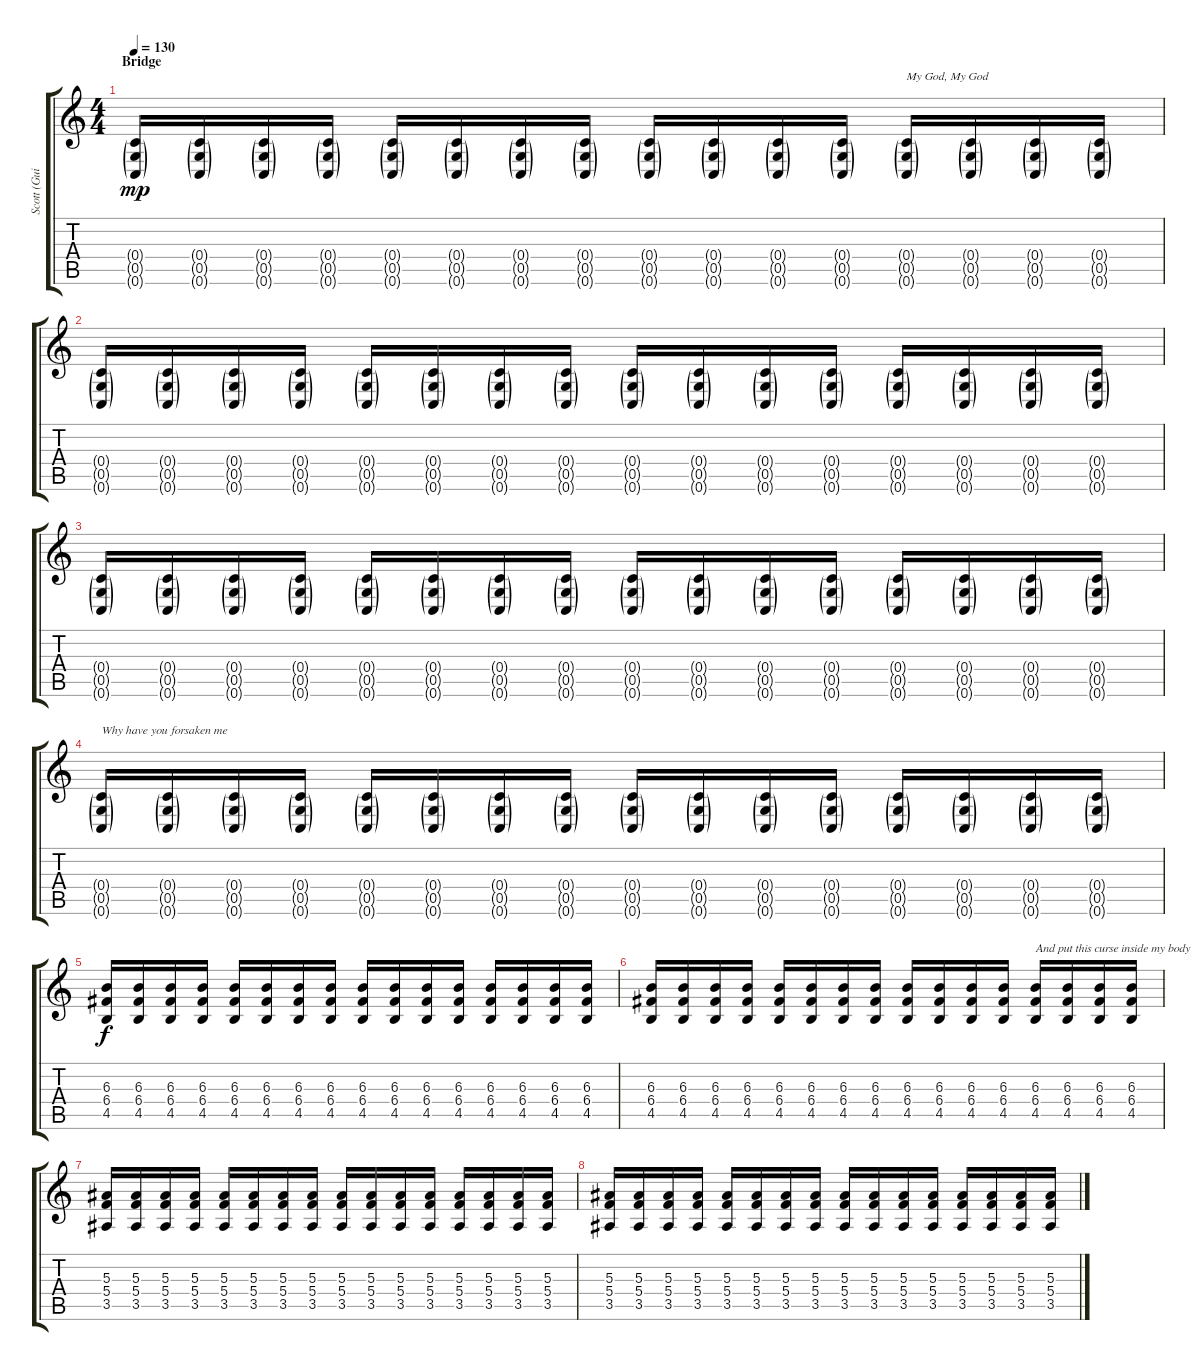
\track ("Scott (Guitar 1)" "Scott (Gui") {instrument overdrivenguitar}
\staff {score tabs}
\tuning (D4 A3 F3 C3 G2 C2) {hide}
\ts (4 4)
\section ("" "Bridge")
\tempo 130
\clef g2
\ks c
(0.4{g} 0.5{g} 0.6{g}).16{dy mp} (0.4{g} 0.5{g} 0.6{g}).16 (0.4{g} 0.5{g} 0.6{g}).16 (0.4{g} 0.5{g} 0.6{g}).16 (0.4{g} 0.5{g} 0.6{g}).16 (0.4{g} 0.5{g} 0.6{g}).16 (0.4{g} 0.5{g} 0.6{g}).16 (0.4{g} 0.5{g} 0.6{g}).16 (0.4{g} 0.5{g} 0.6{g}).16 (0.4{g} 0.5{g} 0.6{g}).16 (0.4{g} 0.5{g} 0.6{g}).16 (0.4{g} 0.5{g} 0.6{g}).16 (0.4{g} 0.5{g} 0.6{g}).16{txt "My God, My God"} (0.4{g} 0.5{g} 0.6{g}).16 (0.4{g} 0.5{g} 0.6{g}).16 (0.4{g} 0.5{g} 0.6{g}).16 |
(0.4{g} 0.5{g} 0.6{g}).16 (0.4{g} 0.5{g} 0.6{g}).16 (0.4{g} 0.5{g} 0.6{g}).16 (0.4{g} 0.5{g} 0.6{g}).16 (0.4{g} 0.5{g} 0.6{g}).16 (0.4{g} 0.5{g} 0.6{g}).16 (0.4{g} 0.5{g} 0.6{g}).16 (0.4{g} 0.5{g} 0.6{g}).16 (0.4{g} 0.5{g} 0.6{g}).16 (0.4{g} 0.5{g} 0.6{g}).16 (0.4{g} 0.5{g} 0.6{g}).16 (0.4{g} 0.5{g} 0.6{g}).16 (0.4{g} 0.5{g} 0.6{g}).16 (0.4{g} 0.5{g} 0.6{g}).16 (0.4{g} 0.5{g} 0.6{g}).16 (0.4{g} 0.5{g} 0.6{g}).16 |
(0.4{g} 0.5{g} 0.6{g}).16 (0.4{g} 0.5{g} 0.6{g}).16 (0.4{g} 0.5{g} 0.6{g}).16 (0.4{g} 0.5{g} 0.6{g}).16 (0.4{g} 0.5{g} 0.6{g}).16 (0.4{g} 0.5{g} 0.6{g}).16 (0.4{g} 0.5{g} 0.6{g}).16 (0.4{g} 0.5{g} 0.6{g}).16 (0.4{g} 0.5{g} 0.6{g}).16 (0.4{g} 0.5{g} 0.6{g}).16 (0.4{g} 0.5{g} 0.6{g}).16 (0.4{g} 0.5{g} 0.6{g}).16 (0.4{g} 0.5{g} 0.6{g}).16 (0.4{g} 0.5{g} 0.6{g}).16 (0.4{g} 0.5{g} 0.6{g}).16 (0.4{g} 0.5{g} 0.6{g}).16 |
(0.4{g} 0.5{g} 0.6{g}).16{txt "Why have you forsaken me"} (0.4{g} 0.5{g} 0.6{g}).16 (0.4{g} 0.5{g} 0.6{g}).16 (0.4{g} 0.5{g} 0.6{g}).16 (0.4{g} 0.5{g} 0.6{g}).16 (0.4{g} 0.5{g} 0.6{g}).16 (0.4{g} 0.5{g} 0.6{g}).16 (0.4{g} 0.5{g} 0.6{g}).16 (0.4{g} 0.5{g} 0.6{g}).16 (0.4{g} 0.5{g} 0.6{g}).16 (0.4{g} 0.5{g} 0.6{g}).16 (0.4{g} 0.5{g} 0.6{g}).16 (0.4{g} 0.5{g} 0.6{g}).16 (0.4{g} 0.5{g} 0.6{g}).16 (0.4{g} 0.5{g} 0.6{g}).16 (0.4{g} 0.5{g} 0.6{g}).16 |
(6.3 6.4 4.5).16{dy f} (6.3 6.4 4.5).16 (6.3 6.4 4.5).16 (6.3 6.4 4.5).16 (6.3 6.4 4.5).16 (6.3 6.4 4.5).16 (6.3 6.4 4.5).16 (6.3 6.4 4.5).16 (6.3 6.4 4.5).16 (6.3 6.4 4.5).16 (6.3 6.4 4.5).16 (6.3 6.4 4.5).16 (6.3 6.4 4.5).16 (6.3 6.4 4.5).16 (6.3 6.4 4.5).16 (6.3 6.4 4.5).16 |
(6.3 6.4 4.5).16 (6.3 6.4 4.5).16 (6.3 6.4 4.5).16 (6.3 6.4 4.5).16 (6.3 6.4 4.5).16 (6.3 6.4 4.5).16 (6.3 6.4 4.5).16 (6.3 6.4 4.5).16 (6.3 6.4 4.5).16 (6.3 6.4 4.5).16 (6.3 6.4 4.5).16 (6.3 6.4 4.5).16 (6.3 6.4 4.5).16{txt "And put this curse inside my body"} (6.3 6.4 4.5).16 (6.3 6.4 4.5).16 (6.3 6.4 4.5).16 |
(5.3 5.4 3.5).16 (5.3 5.4 3.5).16 (5.3 5.4 3.5).16 (5.3 5.4 3.5).16 (5.3 5.4 3.5).16 (5.3 5.4 3.5).16 (5.3 5.4 3.5).16 (5.3 5.4 3.5).16 (5.3 5.4 3.5).16 (5.3 5.4 3.5).16 (5.3 5.4 3.5).16 (5.3 5.4 3.5).16 (5.3 5.4 3.5).16 (5.3 5.4 3.5).16 (5.3 5.4 3.5).16 (5.3 5.4 3.5).16 |
(5.3 5.4 3.5).16 (5.3 5.4 3.5).16 (5.3 5.4 3.5).16 (5.3 5.4 3.5).16 (5.3 5.4 3.5).16 (5.3 5.4 3.5).16 (5.3 5.4 3.5).16 (5.3 5.4 3.5).16 (5.3 5.4 3.5).16 (5.3 5.4 3.5).16 (5.3 5.4 3.5).16 (5.3 5.4 3.5).16 (5.3 5.4 3.5).16 (5.3 5.4 3.5).16 (5.3 5.4 3.5).16 (5.3 5.4 3.5).16
